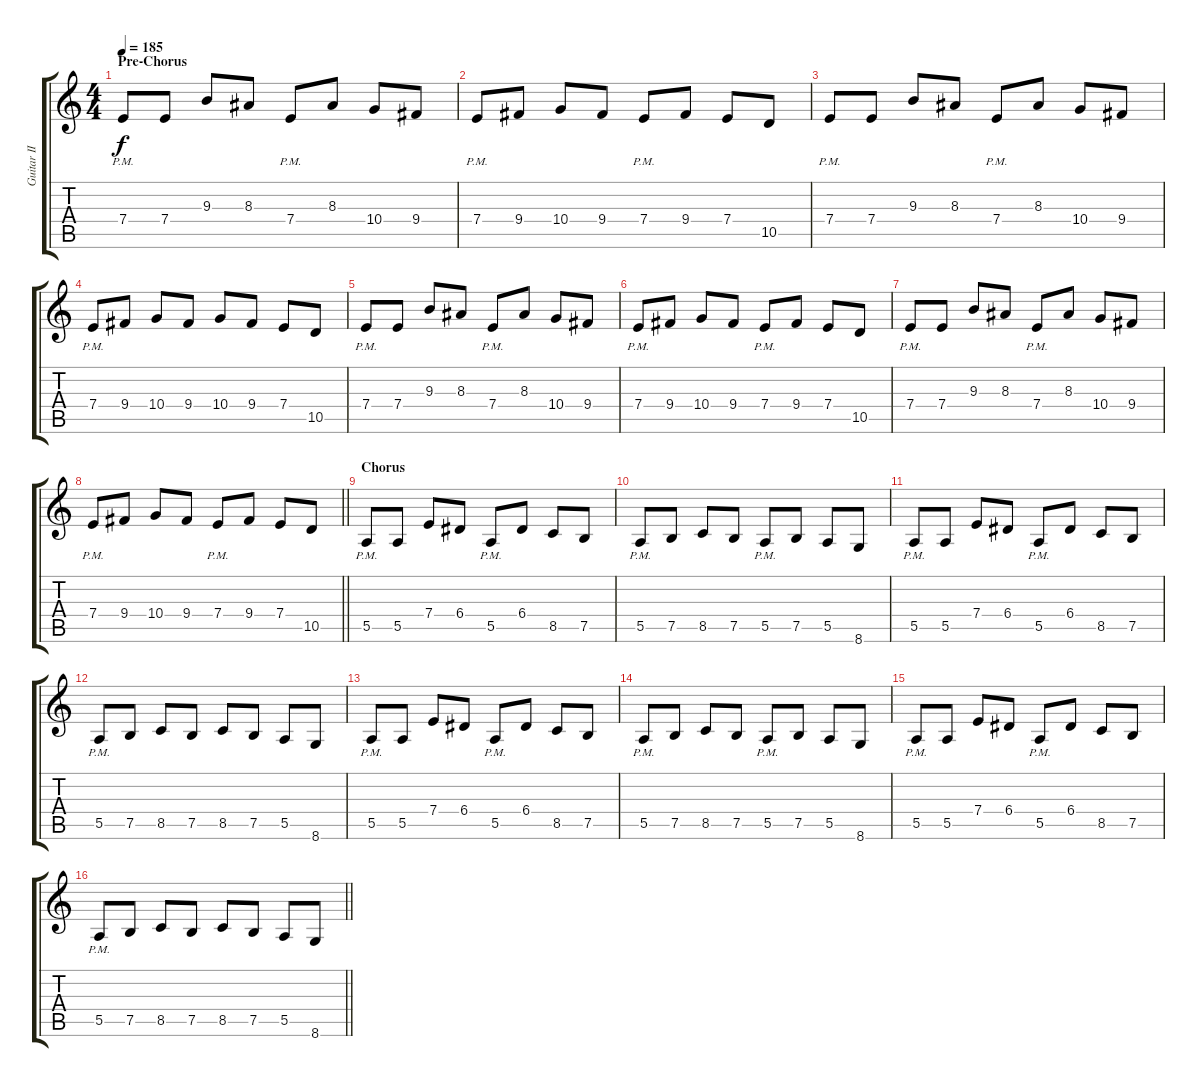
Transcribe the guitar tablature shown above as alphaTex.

\track ("Guitar II" "Guitar II") {instrument distortionguitar}
\staff {score tabs}
\tuning (B3 Gb3 D3 A2 E2 B1) {hide}
\ts (4 4)
\section ("" "Pre-Chorus")
\tempo 185
\clef g2
\ks c
7.4{pm}.8{dy f} 7.4.8 9.3.8 8.3.8 7.4{pm}.8 8.3.8 10.4.8 9.4.8 |
7.4{pm}.8 9.4.8 10.4.8 9.4.8 7.4{pm}.8 9.4.8 7.4.8 10.5.8 |
7.4{pm}.8 7.4.8 9.3.8 8.3.8 7.4{pm}.8 8.3.8 10.4.8 9.4.8 |
7.4{pm}.8 9.4.8 10.4.8 9.4.8 10.4.8 9.4.8 7.4.8 10.5.8 |
7.4{pm}.8 7.4.8 9.3.8 8.3.8 7.4{pm}.8 8.3.8 10.4.8 9.4.8 |
7.4{pm}.8 9.4.8 10.4.8 9.4.8 7.4{pm}.8 9.4.8 7.4.8 10.5.8 |
7.4{pm}.8 7.4.8 9.3.8 8.3.8 7.4{pm}.8 8.3.8 10.4.8 9.4.8 |
\barLineRight lightlight
7.4{pm}.8 9.4.8 10.4.8 9.4.8 7.4{pm}.8 9.4.8 7.4.8 10.5.8 |
\section ("" "Chorus")
5.5{pm}.8 5.5.8 7.4.8 6.4.8 5.5{pm}.8 6.4.8 8.5.8 7.5.8 |
5.5{pm}.8 7.5.8 8.5.8 7.5.8 5.5{pm}.8 7.5.8 5.5.8 8.6.8 |
5.5{pm}.8 5.5.8 7.4.8 6.4.8 5.5{pm}.8 6.4.8 8.5.8 7.5.8 |
5.5{pm}.8 7.5.8 8.5.8 7.5.8 8.5.8 7.5.8 5.5.8 8.6.8 |
5.5{pm}.8 5.5.8 7.4.8 6.4.8 5.5{pm}.8 6.4.8 8.5.8 7.5.8 |
5.5{pm}.8 7.5.8 8.5.8 7.5.8 5.5{pm}.8 7.5.8 5.5.8 8.6.8 |
5.5{pm}.8 5.5.8 7.4.8 6.4.8 5.5{pm}.8 6.4.8 8.5.8 7.5.8 |
\barLineRight lightlight
5.5{pm}.8 7.5.8 8.5.8 7.5.8 8.5.8 7.5.8 5.5.8 8.6.8
